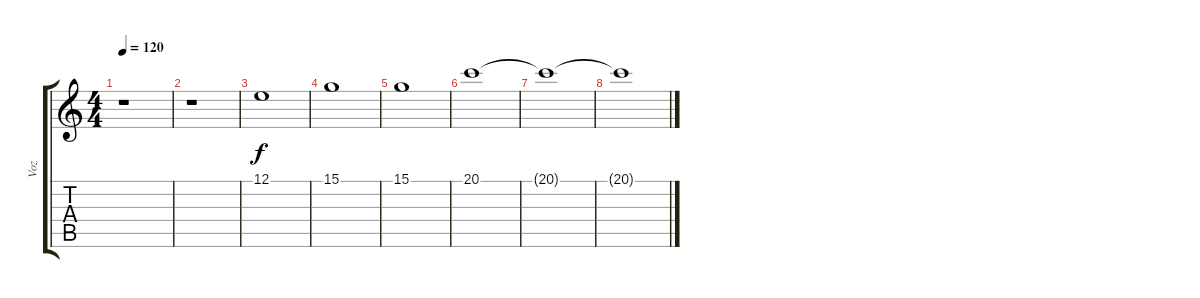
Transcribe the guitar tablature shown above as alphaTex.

\track ("Voz" "Voz") {instrument lead6voice}
\staff {score tabs}
\tuning (E4 B3 G3 D3 A2 E2) {hide}
\ts (4 4)
\tempo 120
\clef g2
\ks c
r.1{dy f} |
r.1 |
12.1.1 |
15.1.1 |
15.1.1 |
20.1.1 |
20.1{t}.1 |
20.1{t}.1
